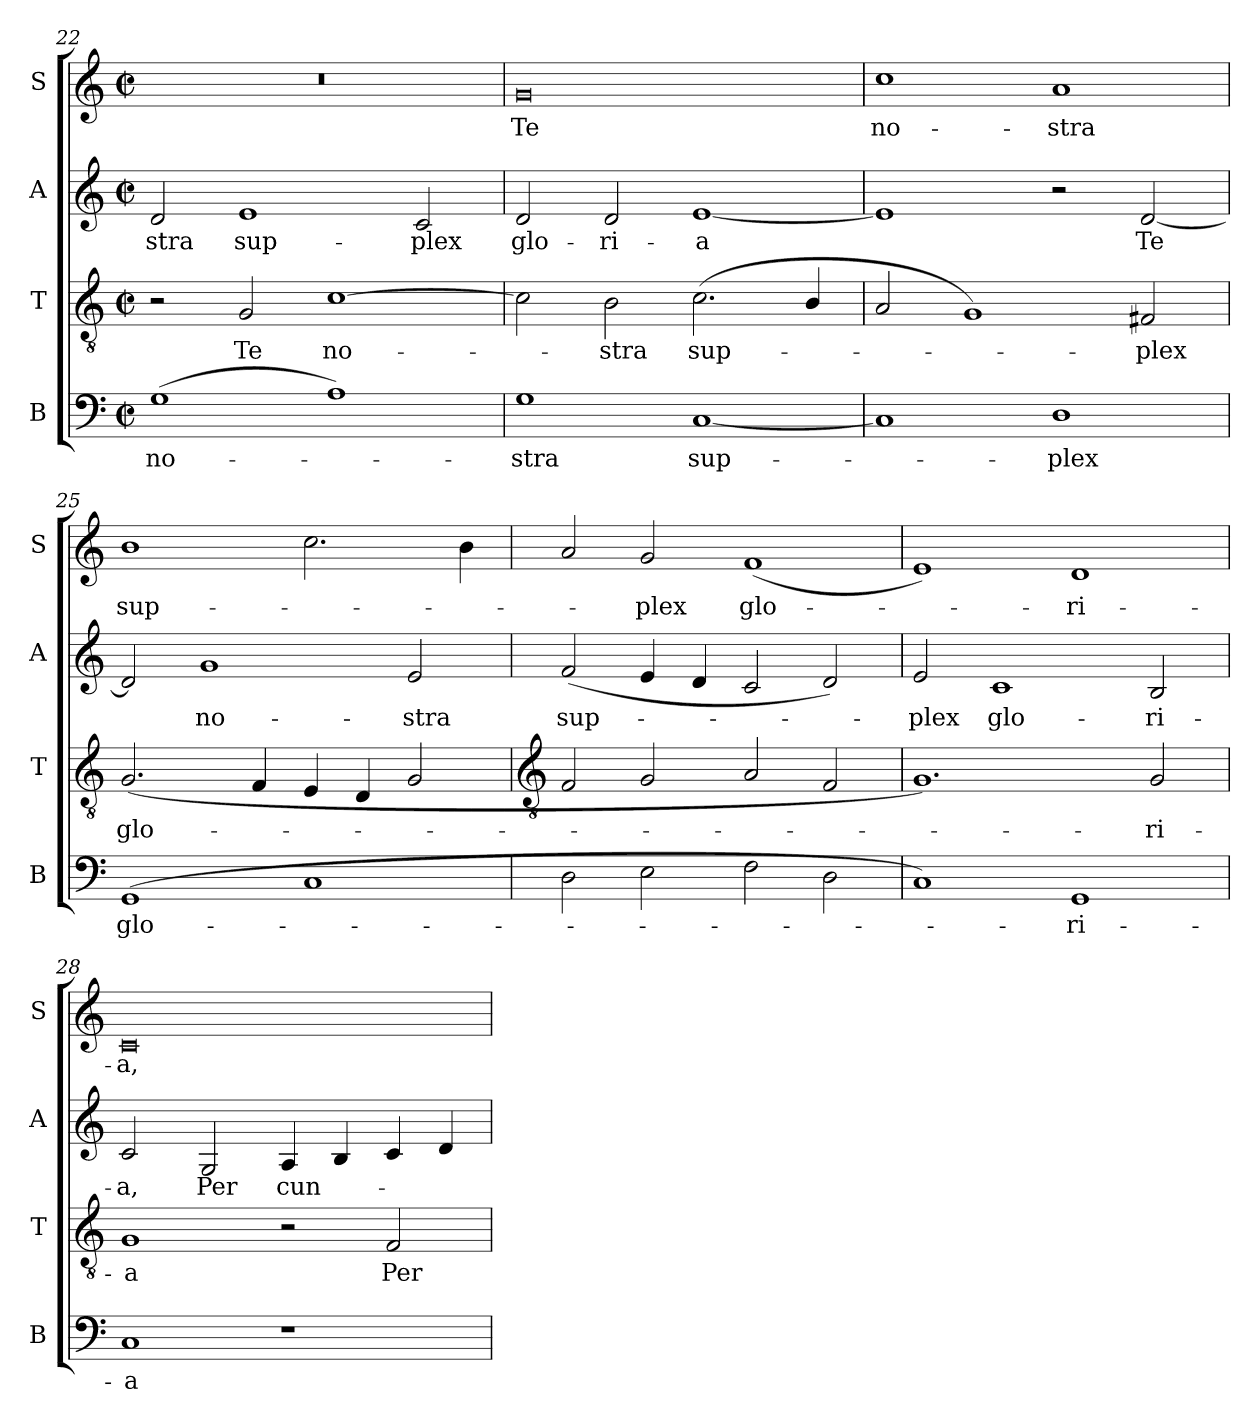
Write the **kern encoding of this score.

**kern	**text	**kern	**text	**kern	**text	**kern	**text
*part4	*part4	*part3	*part3	*part2	*part2	*part1	*part1
*staff4	*staff4	*staff3	*staff3	*staff2	*staff2	*staff1	*staff1
*I"B	*	*I"T	*	*I"A	*	*I"S	*
*I'B	*	*I'T	*	*I'A	*	*I'S	*
*clefF4	*	*clefGv2	*	*clefG2	*	*clefG2	*
*k[]	*	*k[]	*	*k[]	*	*k[]	*
*C:	*	*C:	*	*C:	*	*C:	*
*M4/2	*	*M4/2	*	*M4/2	*	*M4/2	*
*met(c|)	*	*met(c|)	*	*met(c|)	*	*met(c|)	*
=22	=22	=22	=22	=22	=22	=22	=22
!	!LO:LY:b	!	!	!	!LO:LY:b	!	!
(>1G	no-	2r	.	2d	-stra	0r	.
!	!	!	!LO:LY:b	!	!LO:LY:b	!	!
.	.	2G	Te	1e	sup-	.	.
!	!	!	!LO:LY:b	!	!	!	!
1A)	.	[1c	no-	.	.	.	.
!	!	!	!	!	!LO:LY:b	!	!
.	.	.	.	2c	-plex	.	.
=23	=23	=23	=23	=23	=23	=23	=23
!	!LO:LY:b	!	!	!	!LO:LY:b	!	!LO:LY:b
1G	stra	2c]	.	2d	glo-	0g	Te
!	!	!	!LO:LY:b	!	!LO:LY:b	!	!
.	.	2B	stra	2d	-ri-	.	.
!	!LO:LY:b	!	!LO:LY:b	!	!LO:LY:b	!	!
[1C	sup-	(<2.c	sup-	[1e	-a	.	.
.	.	4B/	.	.	.	.	.
=24	=24	=24	=24	=24	=24	=24	=24
!	!	!	!	!	!	!	!LO:LY:b
1C]	.	2A	.	1e]	.	1cc	no-
.	.	1G)	.	.	.	.	.
!	!LO:LY:b	!	!	!	!	!	!LO:LY:b
1D	plex	.	.	2r	.	1a	-stra
!	!	!	!LO:LY:b	!	!LO:LY:b	!	!
.	.	2F#X	plex	[2d	Te	.	.
=25	=25	=25	=25	=25	=25	=25	=25
!	!LO:LY:b	!	!LO:LY:b	!	!	!	!LO:LY:b
(>1GG	glo-	(<2.G	glo-	2d]	.	1b	sup-
!	!	!	!	!	!LO:LY:b	!	!
.	.	.	.	1g	no-	.	.
.	.	4F	.	.	.	.	.
1C	.	4E	.	.	.	2.cc	.
.	.	4D	.	.	.	.	.
!	!	!	!	!	!LO:LY:b	!	!
.	.	2G	.	2e	-stra	.	.
.	.	.	.	.	.	4b	.
!!LO:LB:g=z
=26	=26	=26	=26	=26	=26	=26	=26
*	*	*clefGv2	*	*	*	*	*
!	!	!	!	!	!LO:LY:b	!	!
2D	.	2F	.	(<2f	sup-	2a	.
!	!	!	!	!	!	!	!LO:LY:b
2E	.	2G	.	4e	.	2g	plex
.	.	.	.	4d	.	.	.
!	!	!	!	!	!	!	!LO:LY:b
2F	.	2A	.	2c	.	(<1f	glo-
2D	.	2F	.	2d)	.	.	.
=27	=27	=27	=27	=27	=27	=27	=27
!	!	!	!	!	!LO:LY:b	!	!
1C)	.	1.G)	.	2e	plex	1e)	.
!	!	!	!	!	!LO:LY:b	!	!
.	.	.	.	1c	glo-	.	.
!	!LO:LY:b	!	!	!	!	!	!LO:LY:b
1GG	ri-	.	.	.	.	1d	ri-
!	!	!	!LO:LY:b	!	!LO:LY:b	!	!
.	.	2G	ri-	2B	-ri-	.	.
=28	=28	=28	=28	=28	=28	=28	=28
!	!LO:LY:b	!	!LO:LY:b	!	!LO:LY:b	!	!LO:LY:b
1C	-a	1G	-a	2c	-a,	0c	-a,
!	!	!	!	!	!LO:LY:b	!	!
.	.	.	.	2G	Per	.	.
!	!	!	!	!	!LO:LY:b	!	!
1r	.	2r	.	4A	cun-	.	.
.	.	.	.	4B	.	.	.
!	!	!	!LO:LY:b	!	!	!	!
.	.	2F	Per	4c	.	.	.
.	.	.	.	4d	.	.	.
=	=	=	=	=	=	=	=
*-	*-	*-	*-	*-	*-	*-	*-
